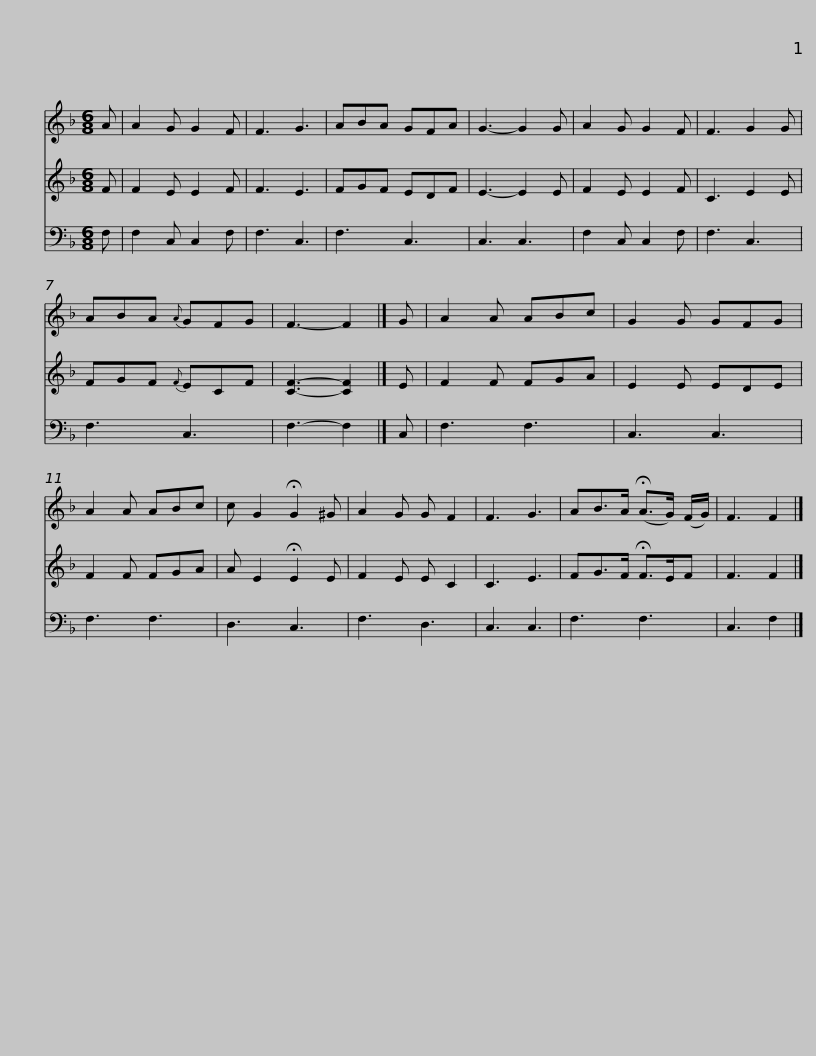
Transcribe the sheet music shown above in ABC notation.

X:1
%%score 1 2 3
L:1/8
M:6/8
I:linebreak $
K:F
V:1 treble
V:2 treble
V:3 bass
V:1
 A | A2 G G2 F | F3 G3 | ABA GFA | G3- G2 G | %5
 A2 G G2 F | F3 G2 G | ABA{A} GFG | F3- F2 |] G |$ %10
 A2 A ABc | G2 G GFG | A2 A ABc | c G2 !fermata!G2 ^G | A2 G G F2 | %15
 F3 G3 | AB>A (!fermata!A>G) (F/G/) | F3 F2 |] %18
V:2
 F | F2 E E2 F | F3 E3 | FGF EDF | E3- E2 E | %5
 F2 E E2 F | C3 E2 E | FGF{F} ECF | [CF]3- [CF]2 |] E |$ %10
 F2 F FGA | E2 E EDE | F2 F FGA | A E2 !fermata!E2 E | F2 E E C2 | %15
 C3 E3 | FG>F !fermata!F>EF | F3 F2 |] %18
V:3
 F, | F,2 C, C,2 F, | F,3 C,3 | F,3 C,3 | C,3 C,3 | %5
 F,2 C, C,2 F, | F,3 C,3 | F,3 C,3 | F,3- F,2 |] C, |$ %10
 F,3 F,3 | C,3 C,3 | F,3 F,3 | D,3 C,3 | F,3 D,3 | %15
 C,3 C,3 | F,3 F,3 | C,3 F,2 |] %18
